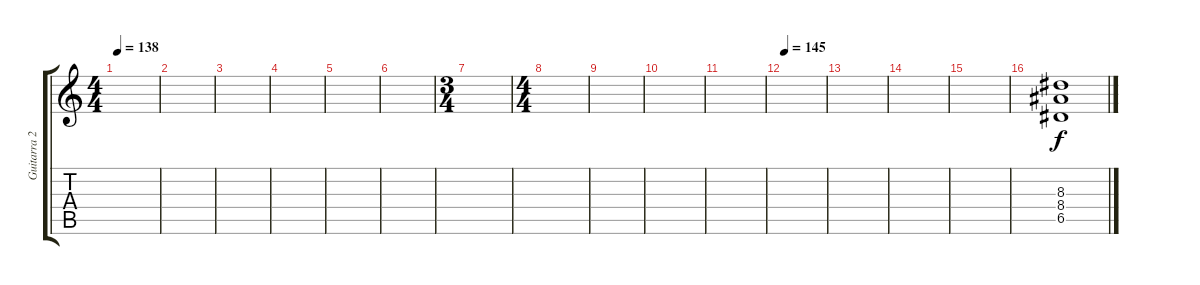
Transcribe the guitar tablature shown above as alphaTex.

\track ("Guitarra 2" "Guitarra 2") {instrument distortionguitar}
\staff {score tabs}
\tuning (E4 B3 G3 D3 A2 E2) {hide}
\ts (4 4)
\tempo 138
\clef g2
\ks c
|
|
|
|
|
|
\ts (3 4)
|
\ts (4 4)
|
|
|
|
\tempo 145
|
|
|
|
(8.3 8.4 6.5).1
